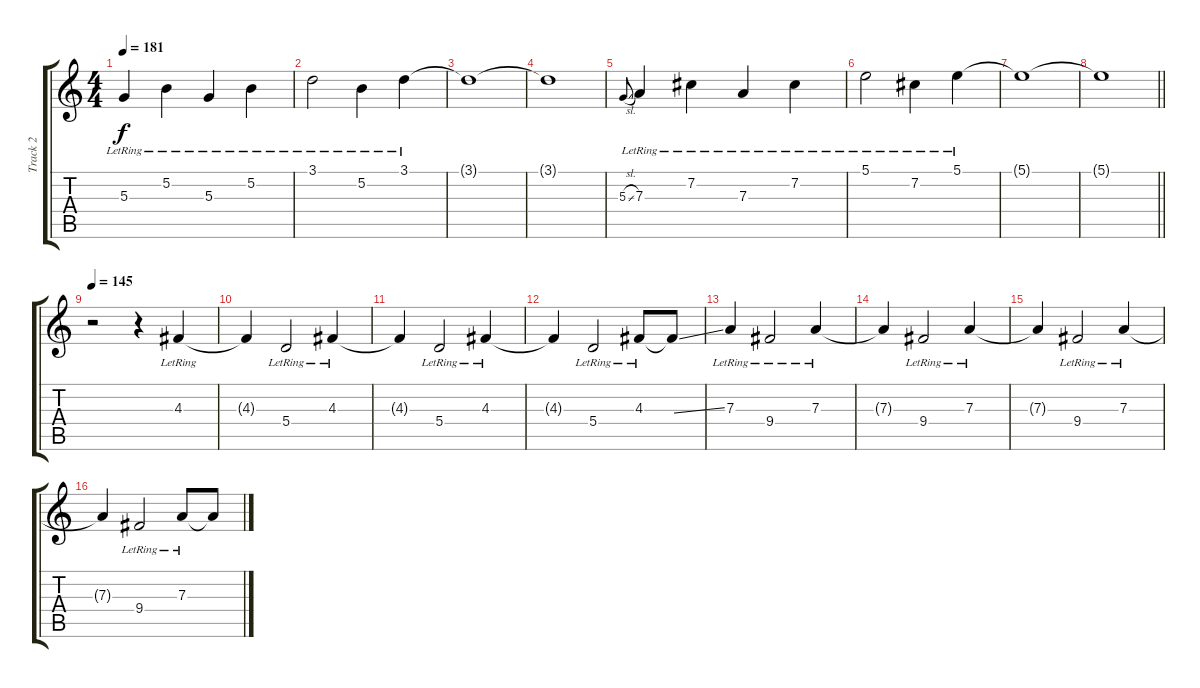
\track ("Track 2" "Track 2") {instrument distortionguitar}
\staff {score tabs}
\tuning (B3 Gb3 D3 A2 E2 B1) {hide}
\ts (4 4)
\tempo 181
\clef g2
\ks c
5.3{lr}.4{dy f} 5.2{lr}.4 5.3{lr}.4 5.2{lr}.4 |
3.1{lr}.2 5.2{lr}.4 3.1{lr}.4 |
3.1{t}.1 |
3.1{t}.1 |
5.3{sl}.8{gr onbeat} 7.3{lr}.4 7.2{lr}.4 7.3{lr}.4 7.2{lr}.4 |
5.1{lr}.2 7.2{lr}.4 5.1{lr}.4 |
5.1{t}.1 |
\barLineRight lightlight
5.1{t}.1 |
\section ("" "")
\tempo 145
r.2 r.4 4.3{lr}.4 |
4.3{t}.4 5.4{lr}.2 4.3{lr}.4 |
4.3{t}.4 5.4{lr}.2 4.3{lr}.4 |
4.3{t}.4 5.4{lr}.2 4.3{lr}.8 4.3{ss t}.8 |
7.3{lr}.4 9.4{lr}.2 7.3{lr}.4 |
7.3{t}.4 9.4{lr}.2 7.3{lr}.4 |
7.3{t}.4 9.4{lr}.2 7.3{lr}.4 |
7.3{t}.4 9.4{lr}.2 7.3{lr}.8 7.3{ss t}.8
